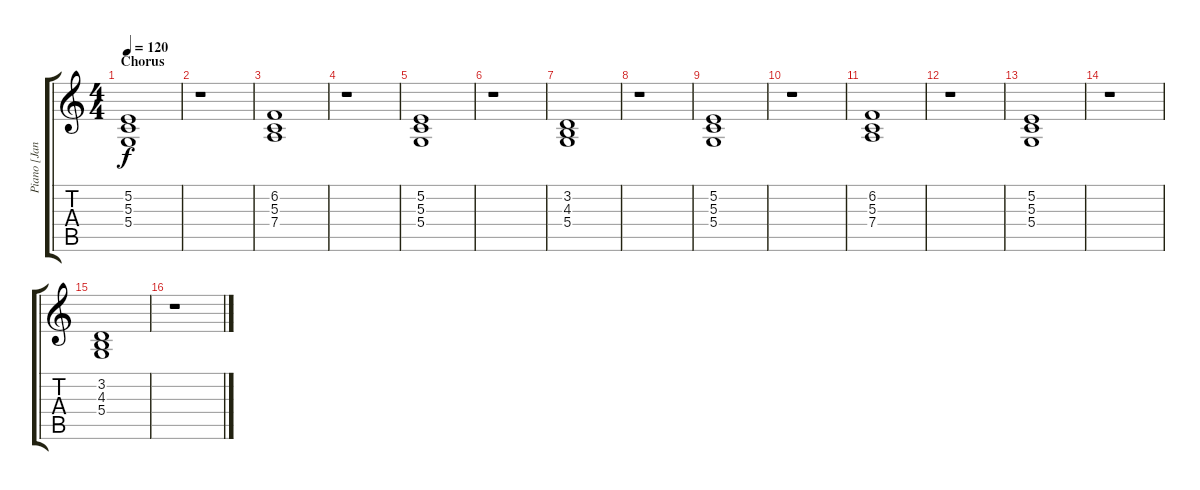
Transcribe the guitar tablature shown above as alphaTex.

\track ("Piano [Jan]" "Piano [Jan") {instrument acousticgrandpiano}
\staff {score tabs}
\tuning (E4 B3 G3 D3 A2 E2) {hide}
\ts (4 4)
\section ("" "Chorus")
\tempo 120
\clef g2
\ks c
(5.2 5.3 5.4).1{dy f} |
r.1 |
(6.2 5.3 7.4).1 |
r.1 |
(5.2 5.3 5.4).1 |
r.1 |
(3.2 4.3 5.4).1 |
r.1 |
(5.2 5.3 5.4).1 |
r.1 |
(6.2 5.3 7.4).1 |
r.1 |
(5.2 5.3 5.4).1 |
r.1 |
(3.2 4.3 5.4).1 |
r.1
